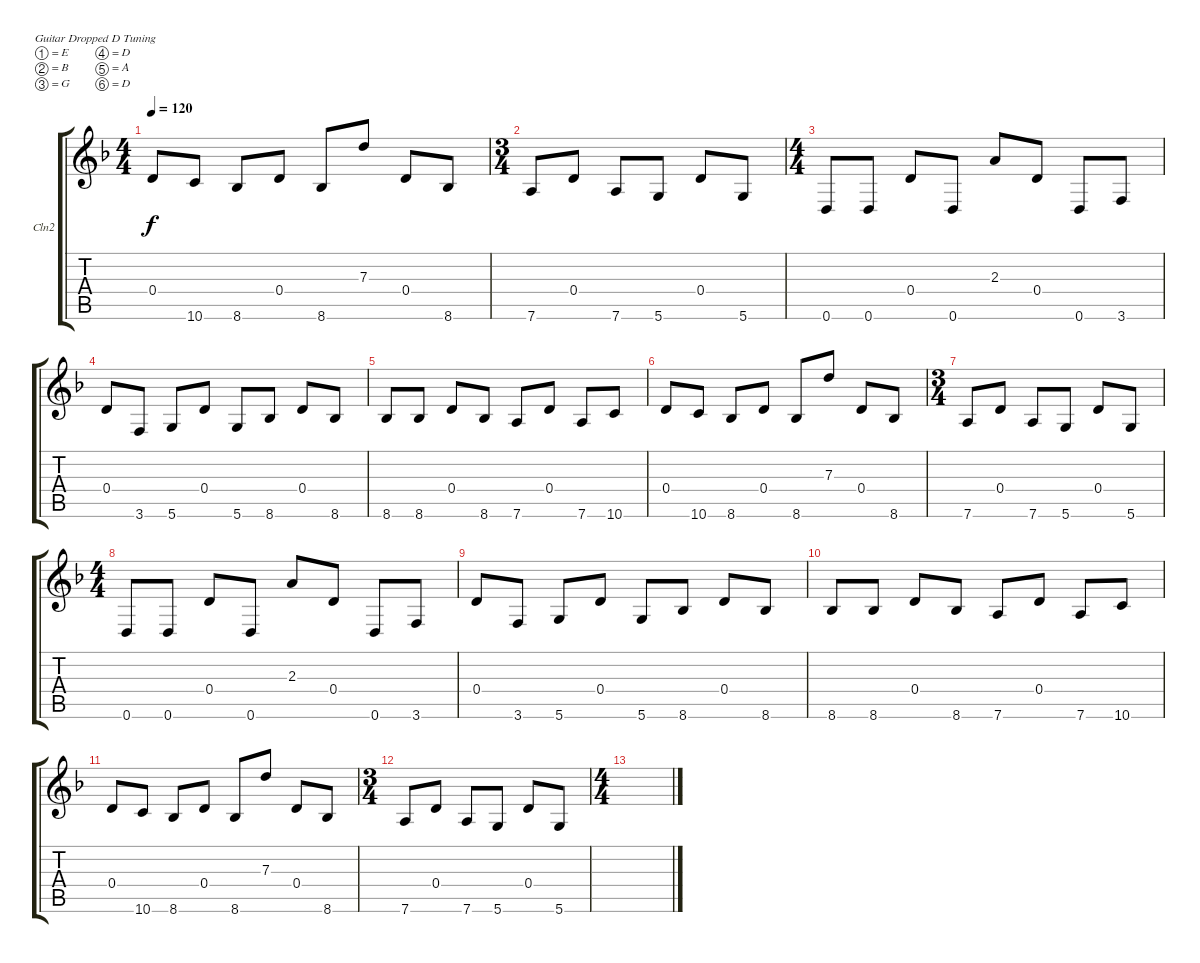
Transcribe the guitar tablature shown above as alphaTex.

\defaultSystemsLayout 4
\bracketExtendMode groupsimilarinstruments
\firstSystemTrackNameOrientation horizontal
\otherSystemsTrackNameOrientation horizontal
\track ("Clean 2" "Cln2") {instrument electricguitarclean}
\staff {score tabs}
\tuning (E4 B3 G3 D3 A2 D2)
\ts (4 4)
\tempo 120
\clef g2
\ks f
0.4.8{dy f} 10.6.8 8.6.8 0.4.8 8.6.8 7.3.8 0.4.8 8.6.8 |
\ts (3 4)
7.6.8 0.4.8 7.6.8 5.6.8 0.4.8 5.6.8 |
\ts (4 4)
0.6.8 0.6.8 0.4.8 0.6.8 2.3.8 0.4.8 0.6.8 3.6.8 |
0.4.8 3.6.8 5.6.8 0.4.8 5.6.8 8.6.8 0.4.8 8.6.8 |
8.6.8 8.6.8 0.4.8 8.6.8 7.6.8 0.4.8 7.6.8 10.6.8 |
0.4.8 10.6.8 8.6.8 0.4.8 8.6.8 7.3.8 0.4.8 8.6.8 |
\ts (3 4)
7.6.8 0.4.8 7.6.8 5.6.8 0.4.8 5.6.8 |
\ts (4 4)
0.6.8 0.6.8 0.4.8 0.6.8 2.3.8 0.4.8 0.6.8 3.6.8 |
0.4.8 3.6.8 5.6.8 0.4.8 5.6.8 8.6.8 0.4.8 8.6.8 |
8.6.8 8.6.8 0.4.8 8.6.8 7.6.8 0.4.8 7.6.8 10.6.8 |
0.4.8 10.6.8 8.6.8 0.4.8 8.6.8 7.3.8 0.4.8 8.6.8 |
\ts (3 4)
7.6.8 0.4.8 7.6.8 5.6.8 0.4.8 5.6.8 |
\ts (4 4)
